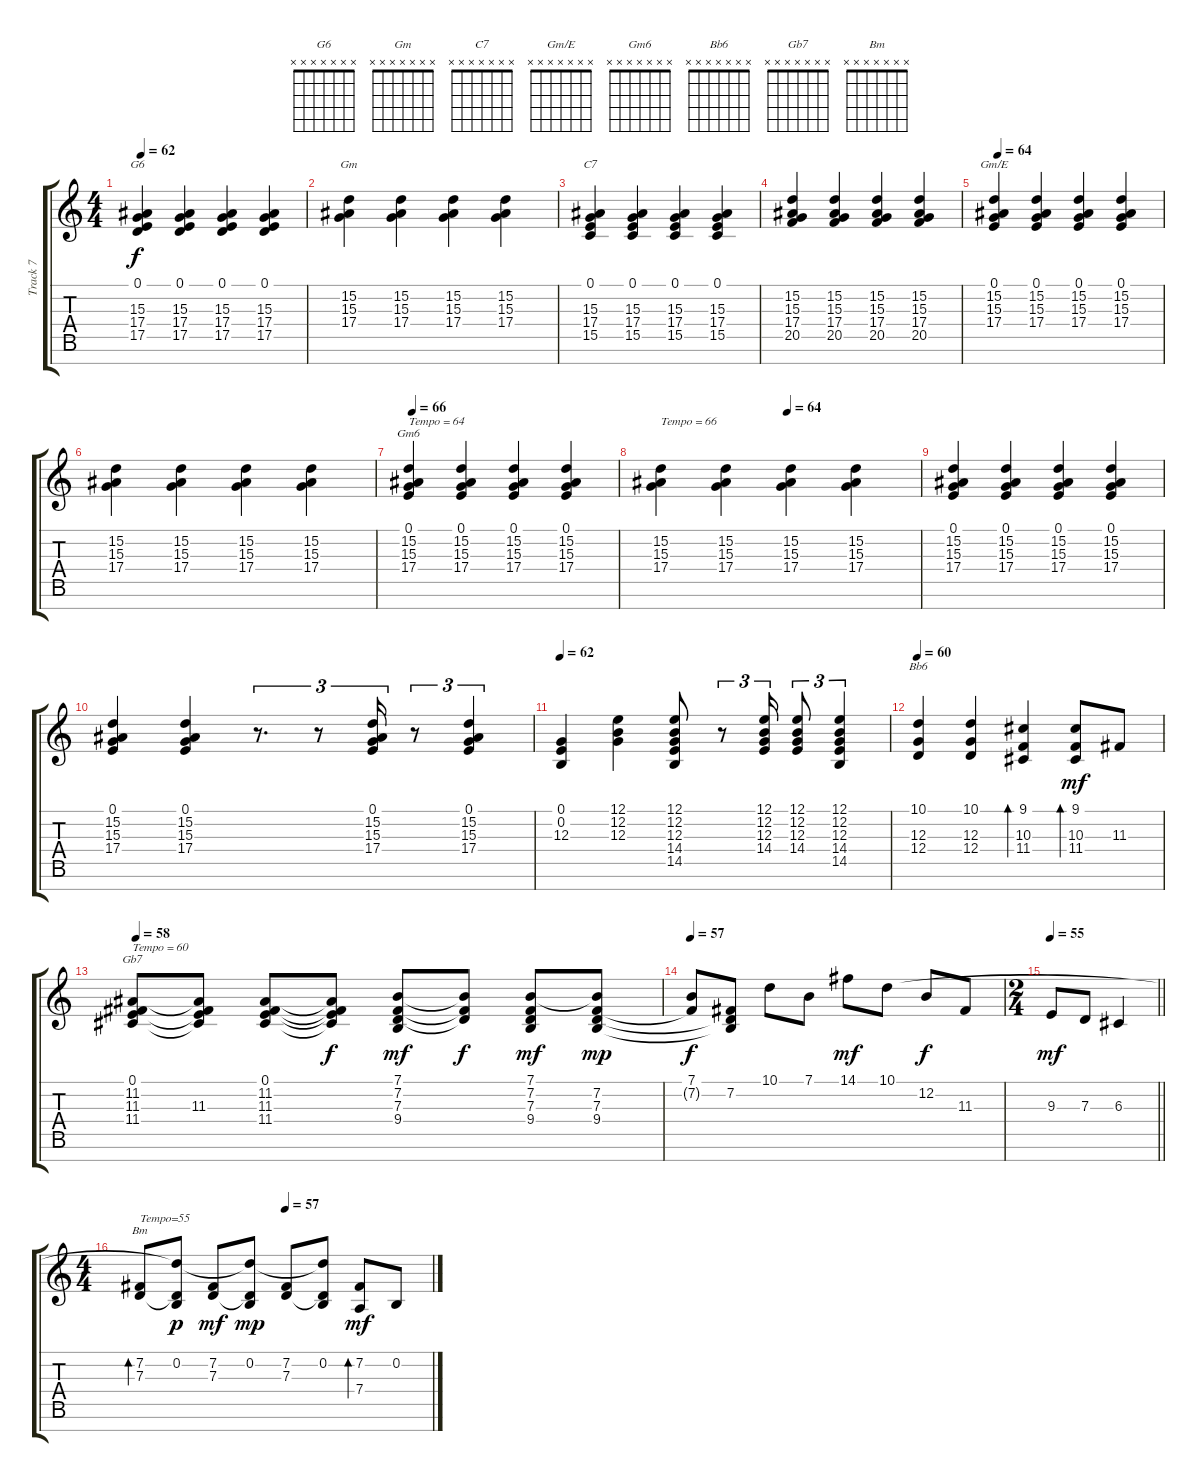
\track ("Track 7" "Track 7") {instrument percussiveorgan}
\staff {score tabs}
\tuning (E4 B3 G3 D3 A2 E2 B1) {hide}
\chord ("G6" x x x x x x x)
\chord ("Gm" x x x x x x x)
\chord ("C7" x x x x x x x)
\chord ("Gm/E" x x x x x x x)
\chord ("Gm6" x x x x x x x)
\chord ("Bb6" x x x x x x x)
\chord ("Gb7" x x x x x x x)
\chord ("Bm" x x x x x x x)
\ts (4 4)
\tempo 62
\clef g2
\ks c
(0.1 15.3 17.4 17.5).4{ch "G6" dy f} (0.1 15.3 17.4 17.5).4 (0.1 15.3 17.4 17.5).4 (0.1 15.3 17.4 17.5).4 |
(15.2 15.3 17.4).4{ch "Gm"} (15.2 15.3 17.4).4 (15.2 15.3 17.4).4 (15.2 15.3 17.4).4 |
(0.1 15.3 17.4 15.5).4{ch "C7"} (0.1 15.3 17.4 15.5).4 (0.1 15.3 17.4 15.5).4 (0.1 15.3 17.4 15.5).4 |
(15.2 15.3 17.4 20.5).4 (15.2 15.3 17.4 20.5).4 (15.2 15.3 17.4 20.5).4 (15.2 15.3 17.4 20.5).4 |
\tempo 64
(0.1 15.2 15.3 17.4).4{ch "Gm/E"} (0.1 15.2 15.3 17.4).4 (0.1 15.2 15.3 17.4).4 (0.1 15.2 15.3 17.4).4 |
(15.2 15.3 17.4).4 (15.2 15.3 17.4).4 (15.2 15.3 17.4).4 (15.2 15.3 17.4).4 |
\tempo 66
(0.1 15.2 15.3 17.4).4{ch "Gm6" txt "Tempo = 64"} (0.1 15.2 15.3 17.4).4 (0.1 15.2 15.3 17.4).4 (0.1 15.2 15.3 17.4).4 |
\tempo (64 0.5)
(15.2 15.3 17.4).4{txt "Tempo = 66"} (15.2 15.3 17.4).4 (15.2 15.3 17.4).4 (15.2 15.3 17.4).4 |
(0.1 15.2 15.3 17.4).4 (0.1 15.2 15.3 17.4).4 (0.1 15.2 15.3 17.4).4 (0.1 15.2 15.3 17.4).4 |
(0.1 15.2 15.3 17.4).4 (0.1 15.2 15.3 17.4).4 r.8{d tu (3 2)} r.8{tu (3 2)} (0.1 15.2 15.3 17.4).16{tu (3 2)} r.8{tu (3 2)} (0.1 15.2 15.3 17.4).4{tu (3 2)} |
\tempo 62
(0.1 0.2 12.3).4 (12.1 12.2 12.3).4 (12.1 12.2 12.3 14.4 14.5).8 r.8{tu (3 2)} (12.1 12.2 12.3 14.4).16{tu (3 2)} (12.1 12.2 12.3 14.4).8{tu (3 2)} (12.1 12.2 12.3 14.4 14.5).4{tu (3 2)} |
\tempo 60
(10.1 12.3 12.4).4{ch "Bb6"} (10.1 12.3 12.4).4 (9.1 10.3 11.4).4{bd 30} (9.1 10.3 11.4).8{bd 60 dy mf} 11.3.8 |
\tempo 58
(0.1 11.2 11.3 11.4).8{ch "Gb7" txt "Tempo = 60"} (0.1{t} 11.2{t} 11.3 11.4{t}).8 (0.1 11.2 11.3 11.4).8 (0.1{t} 11.2{t} 11.3{t} 11.4{t}).8{dy f} (7.1 7.2 7.3 9.4).8{dy mf} (7.1{t} 7.2{t} 7.3{t}).8{dy f} (7.1 7.2 7.3 9.4).8{dy mf} (7.1{t} 7.2 7.3 9.4).8{dy mp} |
\tempo 57
(7.1 7.2{t}).8{dy f} (7.2 7.3{t} 9.4{t}).8 10.1.8 7.1.8 14.1.8{dy mf} 10.1.8 12.2.8{dy f} 11.3.8 |
\ts (2 4)
\tempo 55
\barLineRight lightlight
9.3.8{dy mf} 7.3.8 6.3.4 |
\ts (4 4)
\tempo (57 0.5)
(7.2 7.3).8{bd 120 ch "Bm" txt "Tempo=55" volume 11 balance 8} (10.1{t} 0.2 7.3{t}).8{dy p} (7.2 7.3).8{dy mf} (10.1{t} 0.2 7.3{t}).8{dy mp} (7.2 7.3).8 (10.1{t} 0.2 7.3{t}).8 (7.2 7.4).8{bd 60 dy mf} 0.2.8
